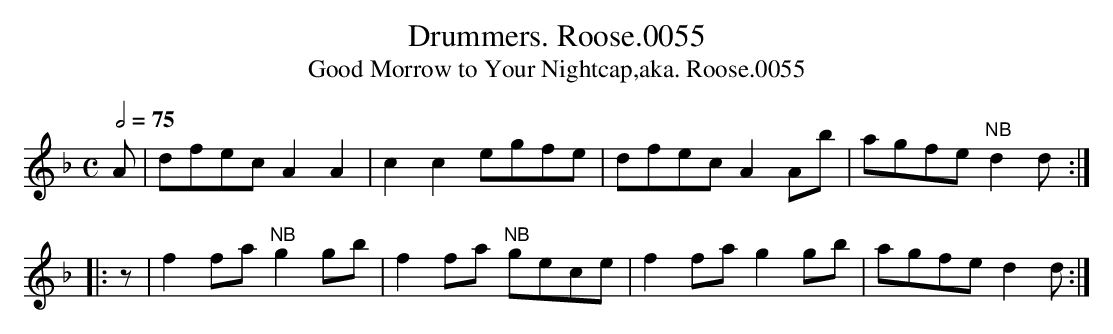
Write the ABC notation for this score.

X:1
T:Drummers. Roose.0055
T:Good Morrow to Your Nightcap,aka. Roose.0055
M:C
L:1/8
Q:2/4=75
K:Dm
A | dfec A2A2 | c2c2 egfe | dfec A2Ab | agfe "NB" d2d :|
|: z | f2fa "NB" g2gb | f2fa "NB" gece | f2fa g2gb | agfe d2d :|
